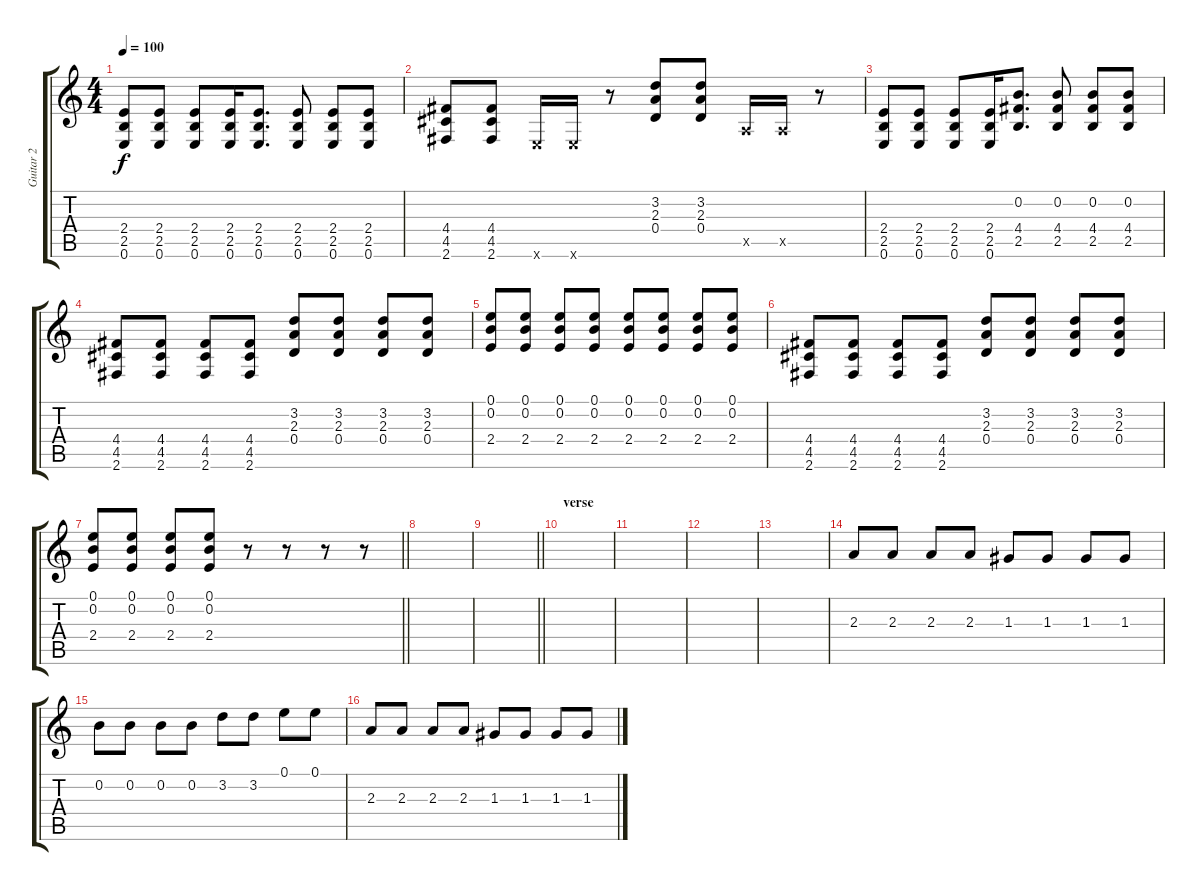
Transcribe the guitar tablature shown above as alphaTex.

\track ("Guitar 2" "Guitar 2") {instrument distortionguitar}
\staff {score tabs}
\tuning (E4 B3 G3 D3 A2 E2) {hide}
\ts (4 4)
\tempo 100
\clef g2
\ks c
(2.4 2.5 0.6).8{dy f} (2.4 2.5 0.6).8 (2.4 2.5 0.6).8 (2.4 2.5 0.6).16 (2.4 2.5 0.6).8{d} (2.4 2.5 0.6).8 (2.4 2.5 0.6).8 (2.4 2.5 0.6).8 |
(4.4 4.5 2.6).8 (4.4 4.5 2.6).8 0.6{x}.16 0.6{x}.16 r.8 (3.2 2.3 0.4).8 (3.2 2.3 0.4).8 0.5{x}.16 0.5{x}.16 r.8 |
(2.4 2.5 0.6).8 (2.4 2.5 0.6).8 (2.4 2.5 0.6).8 (2.4 2.5 0.6).16 (0.2 4.4 2.5).8{d} (0.2 4.4 2.5).8 (0.2 4.4 2.5).8 (0.2 4.4 2.5).8 |
(4.4 4.5 2.6).8 (4.4 4.5 2.6).8 (4.4 4.5 2.6).8 (4.4 4.5 2.6).8 (3.2 2.3 0.4).8 (3.2 2.3 0.4).8 (3.2 2.3 0.4).8 (3.2 2.3 0.4).8 |
(0.1 0.2 2.4).8 (0.1 0.2 2.4).8 (0.1 0.2 2.4).8 (0.1 0.2 2.4).8 (0.1 0.2 2.4).8 (0.1 0.2 2.4).8 (0.1 0.2 2.4).8 (0.1 0.2 2.4).8 |
(4.4 4.5 2.6).8 (4.4 4.5 2.6).8 (4.4 4.5 2.6).8 (4.4 4.5 2.6).8 (3.2 2.3 0.4).8 (3.2 2.3 0.4).8 (3.2 2.3 0.4).8 (3.2 2.3 0.4).8 |
\barLineRight lightlight
(0.1 0.2 2.4).8 (0.1 0.2 2.4).8 (0.1 0.2 2.4).8 (0.1 0.2 2.4).8 r.8 r.8 r.8 r.8 |
|
\barLineRight lightlight
|
\section ("" "verse")
|
|
|
|
2.3.8 2.3.8 2.3.8 2.3.8 1.3.8 1.3.8 1.3.8 1.3.8 |
0.2.8 0.2.8 0.2.8 0.2.8 3.2.8 3.2.8 0.1.8 0.1.8 |
2.3.8 2.3.8 2.3.8 2.3.8 1.3.8 1.3.8 1.3.8 1.3.8
